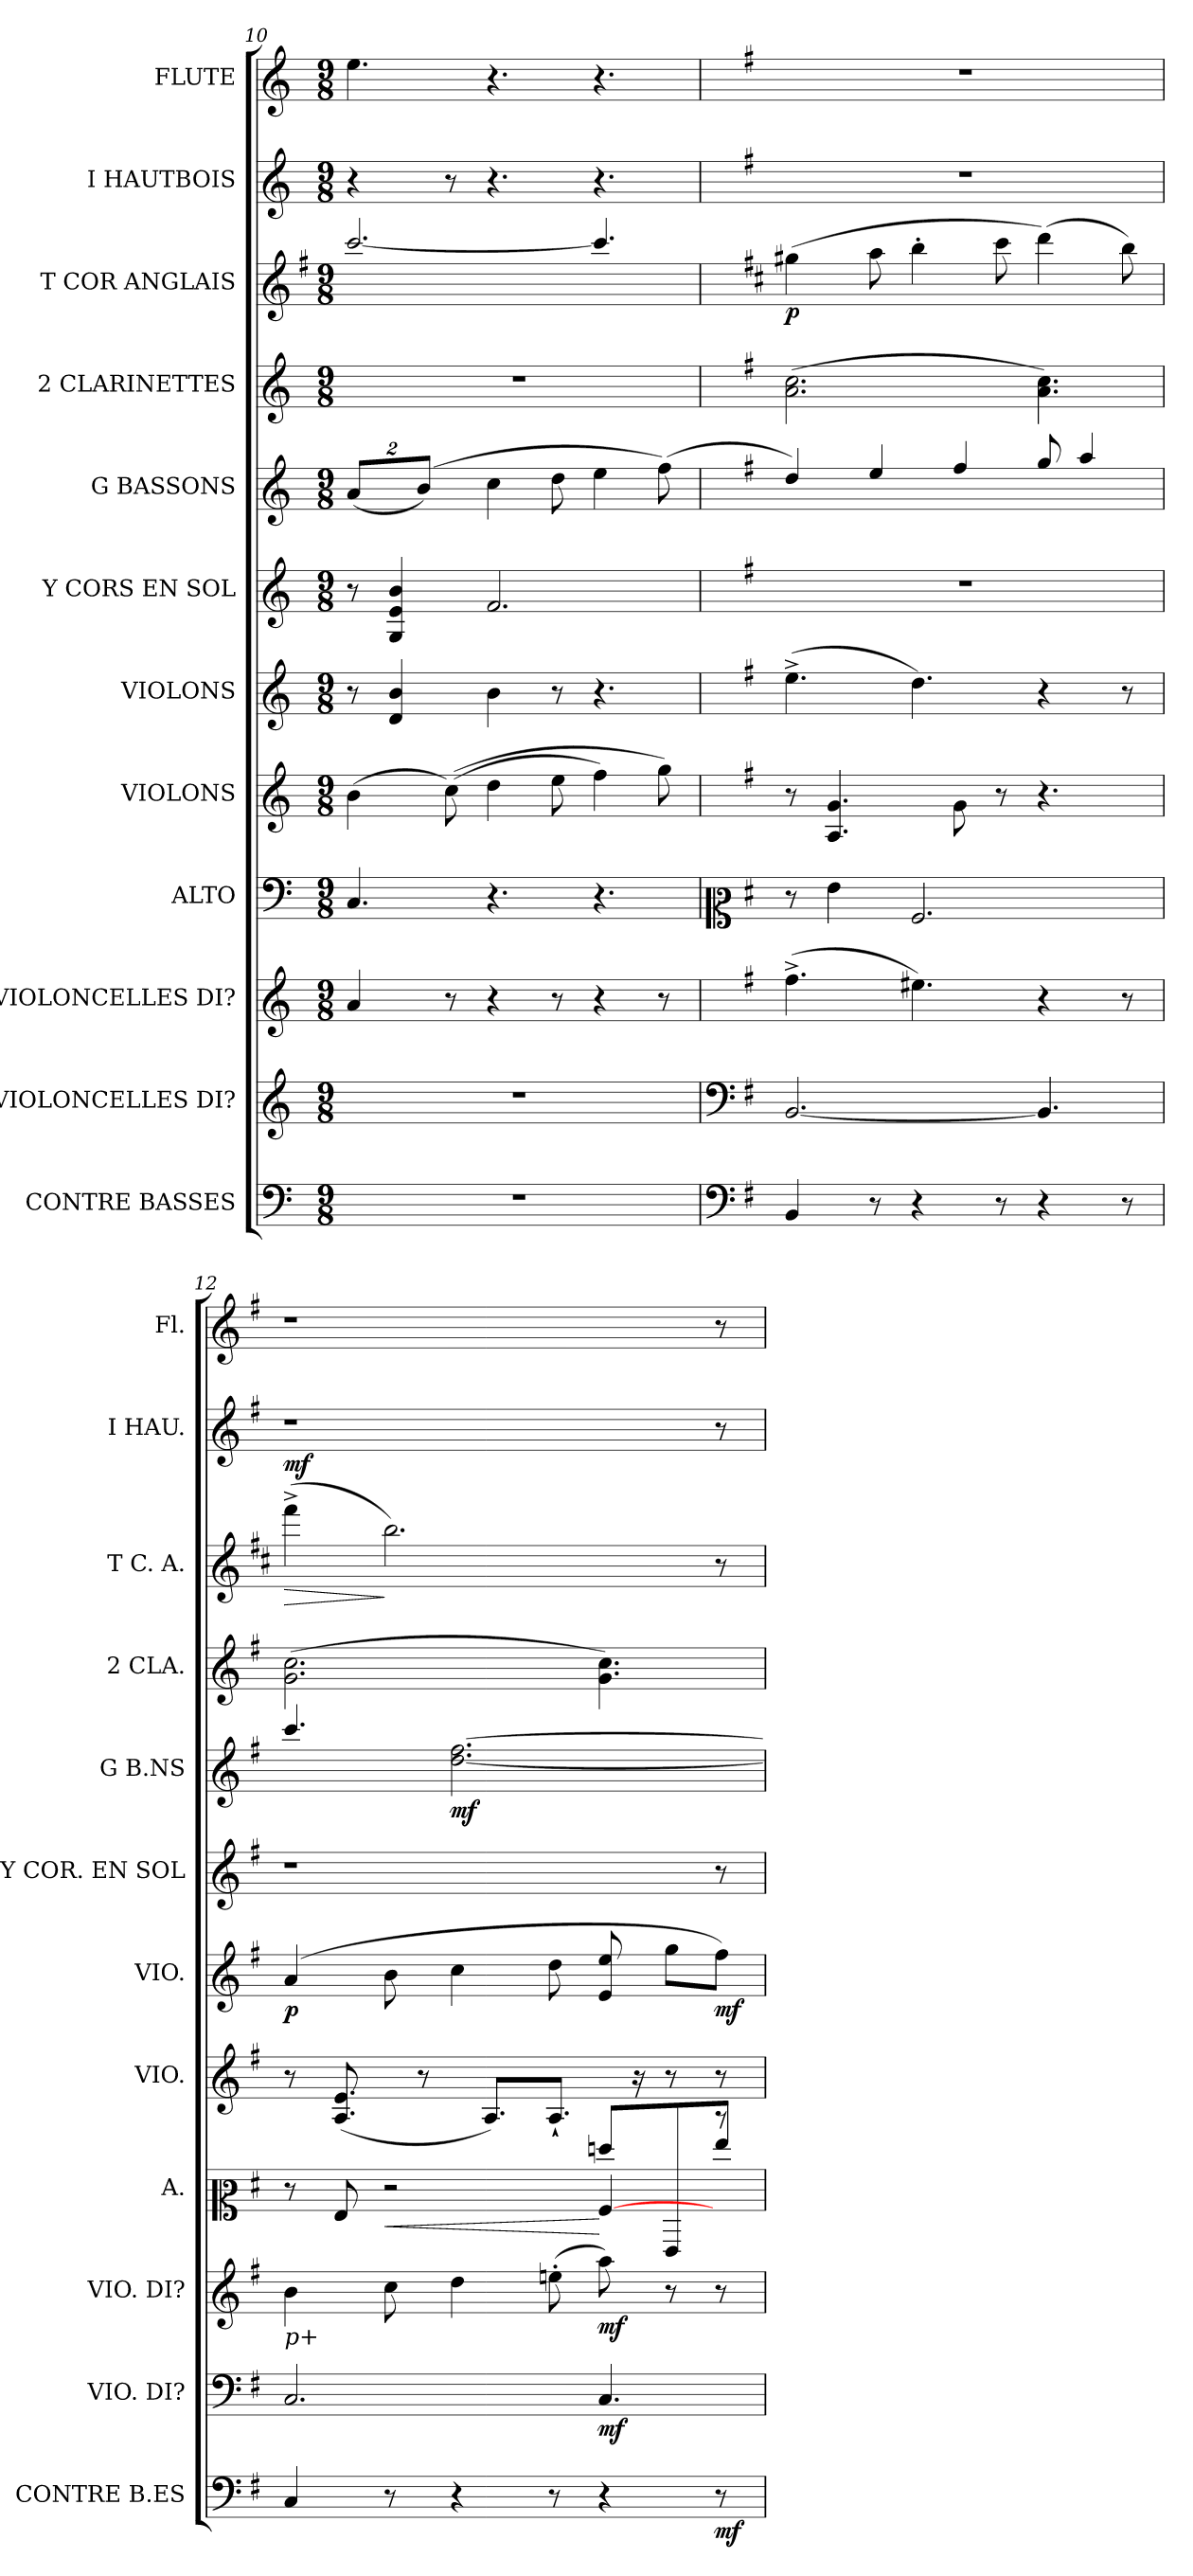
**kern	**dynam	**kern	**dynam	**kern	**dynam	**kern	**dynam	**kern	**kern	**dynam	**kern	**kern	**dynam	**kern	**kern	**dynam	**kern	**dynam	**kern
*part12	*part12	*part11	*part11	*part10	*part10	*part9	*part9	*part8	*part7	*part7	*part6	*part5	*part5	*part4	*part3	*part3	*part2	*part2	*part1
*staff12	*staff12	*staff11	*staff11	*staff10	*staff10	*staff9	*staff9	*staff8	*staff7	*staff7	*staff6	*staff5	*staff5	*staff4	*staff3	*staff3	*staff2	*staff2	*staff1
*I"CONTRE BASSES	*	*I"VIOLONCELLES DI?	*	*I"VIOLONCELLES DI?	*	*I"ALTO	*	*I"VIOLONS	*I"VIOLONS	*	*I"Y CORS EN SOL	*I"G BASSONS	*	*I"2 CLARINETTES	*I"T COR ANGLAIS	*	*I"I HAUTBOIS	*	*I"FLUTE
*I'CONTRE B.ES	*	*I'VIO. DI?	*	*I'VIO. DI?	*	*I'A.	*	*I'VIO.	*I'VIO.	*	*I'Y COR. EN SOL	*I'G B.NS	*	*I'2 CLA.	*I'T C. A.	*	*I'I HAU.	*	*I'Fl.
*clefF4	*	*clefG2	*	*clefG2	*	*clefF4	*	*clefG2	*clefG2	*	*clefG2	*clefG2	*	*clefG2	*clefG2	*	*clefG2	*	*clefG2
*	*	*	*	*	*	*	*	*	*	*	*	*	*	*	*ITrd4c7	*	*	*	*
*k[]	*	*k[]	*	*k[]	*	*k[]	*	*k[]	*k[]	*	*k[]	*k[]	*	*k[]	*k[]	*	*k[]	*	*k[]
*C:	*	*C:	*	*C:	*	*C:	*	*C:	*C:	*	*C:	*C:	*	*C:	*C:	*	*C:	*	*C:
*M9/8	*	*M9/8	*	*M9/8	*	*M9/8	*	*M9/8	*M9/8	*	*M9/8	*M9/8	*	*M9/8	*M9/8	*	*M9/8	*	*M9/8
=10	=10	=10	=10	=10	=10	=10	=10	=10	=10	=10	=10	=10	=10	=10	=10	=10	=10	=10	=10
!LO:N:vis=1	!	!LO:N:vis=1	!	!	!	!	!	!	!	!	!	!	!	!LO:N:vis=1	!	!	!	!	!
8%9r	.	8%9r	.	4ai/	.	4.Ci/	.	(4bi\	8r	.	8r	(16%3ai/L	.	8%9r	[<2.ffi/	.	4r	.	4.eei\
.	.	.	.	.	.	.	.	.	4di/ 4bi	.	4Gi/ 4ei 4bi	.	.	.	.	.	.	.	.
.	.	.	.	.	.	.	.	.	.	.	.	(16%3bi/J)	.	.	.	.	.	.	.
.	.	.	.	8r	.	.	.	((8cci\)	.	.	.	.	.	.	.	.	8r	.	.
.	.	.	.	4r	.	4.r	.	4ddi\	4bi\	.	2.fi/	4cci\	.	.	.	.	4.r	.	4.r
.	.	.	.	8r	.	.	.	8eei\	8r	.	.	8ddi\	.	.	.	.	.	.	.
.	.	.	.	4r	.	4.r	.	4ffi\)	4.r	.	.	4eei\	.	.	4.ffi/]	.	4.r	.	4.r
.	.	.	.	8r	.	.	.	8ggi\)	.	.	.	(8ffi\)	.	.	.	.	.	.	.
!!LO:PB:g=z
=11	=11	=11	=11	=11	=11	=11	=11	=11	=11	=11	=11	=11	=11	=11	=11	=11	=11	=11	=11
*clefF4	*	*clefF4	*	*	*	*clefC2	*	*	*	*	*	*	*	*	*	*	*	*	*
*k[f#]	*	*k[f#]	*	*k[f#]	*	*k[f#]	*	*k[f#]	*k[f#]	*	*k[f#]	*k[f#]	*	*k[f#]	*k[f#]	*	*k[f#]	*	*k[f#]
*G:	*	*G:	*	*G:	*	*G:	*	*G:	*G:	*	*G:	*G:	*	*G:	*G:	*	*G:	*	*G:
!	!	!	!	!	!	!	!	!	!	!	!LO:N:vis=1	!	!	!	!	!	!LO:N:vis=1	!	!LO:N:vis=1
4BBi/	.	[<2.BBi/	.	(4.ff#^i\	.	8r	.	8r	(4.ee^i\	.	8%9r	4ddi/)	.	(2.ai\ 2.cci	(4cc#Xi\	p	8%9r	.	8%9r
.	.	.	.	.	.	4gi\	.	4.Ai/ 4.gi	.	.	.	.	.	.	.	.	.	.	.
8r	.	.	.	.	.	.	.	.	.	.	.	4eei/	.	.	8ddi\	.	.	.	.
4r	.	.	.	4.ee#Xi\)	.	2.Ai/	.	.	4.ddi\)	.	.	.	.	.	4ee'i\	.	.	.	.
.	.	.	.	.	.	.	.	8gi\	.	.	.	4ff#i/	.	.	.	.	.	.	.
8r	.	.	.	.	.	.	.	8r	.	.	.	.	.	.	8ff#i\	.	.	.	.
4r	.	4.BBi/]	.	4r	.	.	.	4.r	4r	.	.	8ggi/	.	4.ai\ 4.cci)	(4ggi\)	.	.	.	.
.	.	.	.	.	.	.	.	.	.	.	.	4aai/	.	.	.	.	.	.	.
8r	.	.	.	8r	.	.	.	.	8r	.	.	.	.	.	8eei\)	.	.	.	.
=12	=12	=12	=12	=12	=12	=12	=12	=12	=12	=12	=12	=12	=12	=12	=12	=12	=12	=12	=12
*	*	*	*	*	*	*^	*	*	*	*	*	*	*	*	*	*	*	*	*
!	!	!	!	!LO:TX:b:i:t=p+	!	!	!	!	!	!	!	!	!	!	!	!	!	!	!	!
!	!	!	!	!	!	!	!	!	!	!	!	!	!	!	!	!	!LO:HP:b	!	!	!
4Ci/	.	2.Ci/	.	4bi\	.	8r	4.ryy	.	8r	(4ai/	p	1r	4.ccci/	.	(2.gi\ 2.cci	(4bb^i\	>	1r	mf	1r
.	.	.	.	.	.	8Gi/	.	.	(8.Ai/ 8.ei	.	.	.	.	.	.	.	.	.	.	.
!	!	!	!	!	!	!	!	!LO:HP:b	!	!	!	!	!	!	!	!	!	!	!	!
8r	.	.	.	8cci\	.	2r	.	<	.	8bi\	.	.	.	.	.	2.eei\)	] mf mf	.	.	.
.	.	.	.	.	.	.	.	.	8r	.	.	.	.	.	.	.	.	.	.	.
4r	.	.	.	4ddi\	.	.	4.ryy	.	.	4cci\	.	.	[<2.ddi\ [>2.ff#i	mf	.	.	.	.	.	.
.	.	.	.	.	.	.	.	.	8.Ai/L)	.	.	.	.	.	.	.	.	.	.	.
8r	.	.	.	(8een'i\	.	.	.	.	8.A`i/J	8ddi\	.	.	.	.	.	.	.	.	.	.
4r	.	4.Ci/	mf	8aai\)	mf	[>4Ai/	8ffni/L	[	.	8ei/ 8eei	.	.	.	.	4.gi\ 4.cci)	.	.	.	.	.
.	.	.	.	.	.	.	.	.	16r	.	.	.	.	.	.	.	.	.	.	.
.	.	.	.	8r	.	.	8GGi\	.	8r	8ggi\L	.	.	.	.	.	.	.	.	.	.
8r	mf	.	.	8r	.	8r	8ggi/J	mf mf	8r	8ff#i\J)	mf	8r	.	.	.	8r	.	8r	.	8r
*	*	*	*	*	*	*v	*v	*	*	*	*	*	*	*	*	*	*	*	*	*
=	=	=	=	=	=	=	=	=	=	=	=	=	=	=	=	=	=	=	=
*-	*-	*-	*-	*-	*-	*-	*-	*-	*-	*-	*-	*-	*-	*-	*-	*-	*-	*-	*-
